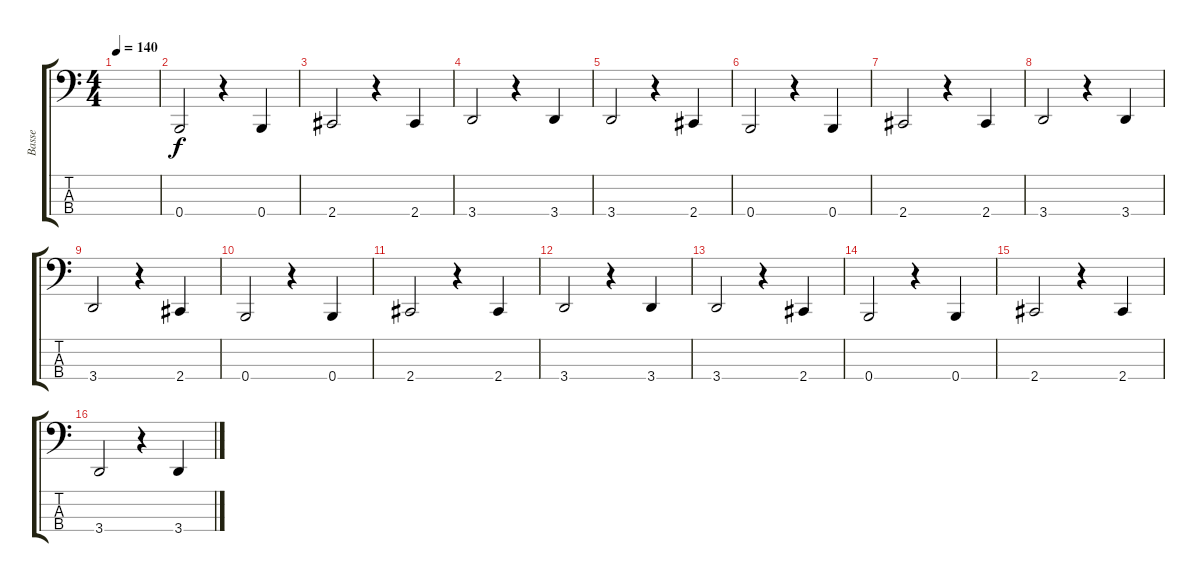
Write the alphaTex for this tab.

\track ("Basse" "Basse") {instrument electricbasspick}
\staff {score tabs}
\tuning (D2 A1 E1 B0) {hide}
\ts (4 4)
\tempo 140
\clef f4
\ks c
|
0.4.2 r.4 0.4.4 |
2.4.2 r.4 2.4.4 |
3.4.2 r.4 3.4.4 |
3.4.2 r.4 2.4.4 |
0.4.2 r.4 0.4.4 |
2.4.2 r.4 2.4.4 |
3.4.2 r.4 3.4.4 |
3.4.2 r.4 2.4.4 |
0.4.2 r.4 0.4.4 |
2.4.2 r.4 2.4.4 |
3.4.2 r.4 3.4.4 |
3.4.2 r.4 2.4.4 |
0.4.2 r.4 0.4.4 |
2.4.2 r.4 2.4.4 |
3.4.2 r.4 3.4.4
